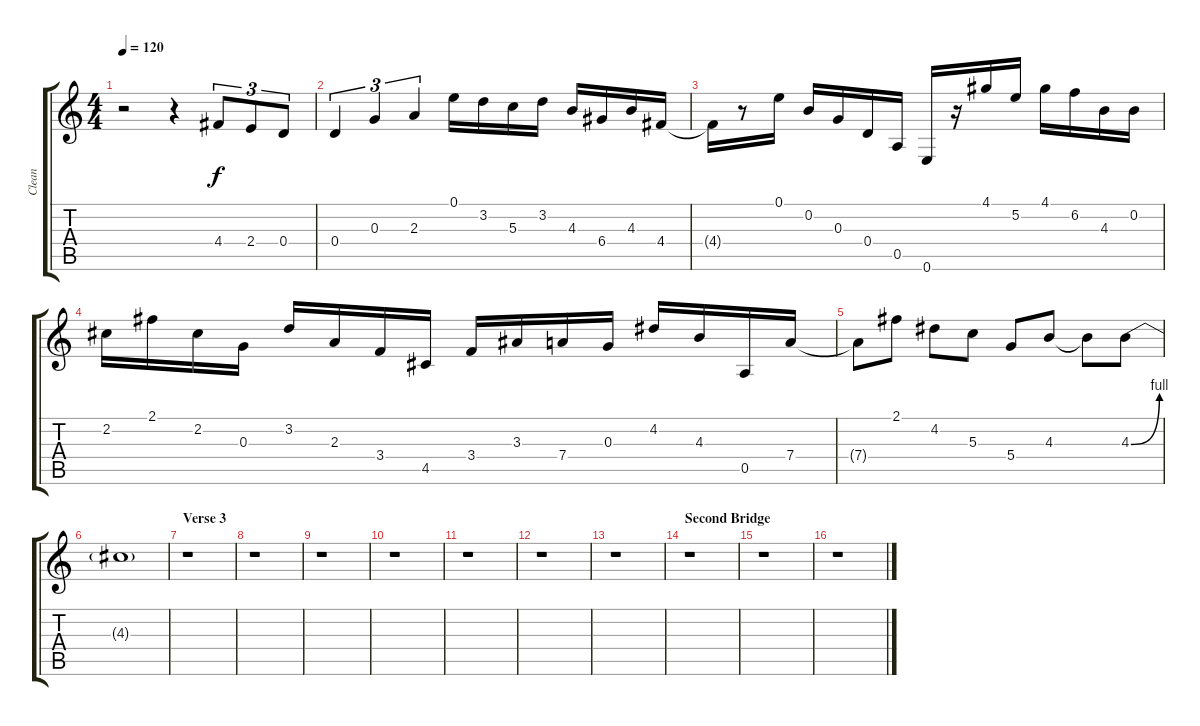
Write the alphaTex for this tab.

\track ("Clean" "Clean") {instrument electricguitarclean}
\staff {score tabs}
\tuning (E4 B3 G3 D3 A2 E2) {hide}
\ts (4 4)
\tempo 120
\clef g2
\ks c
r.2{dy f} r.4 4.4.8{tu (3 2)} 2.4.8{tu (3 2)} 0.4.8{tu (3 2)} |
0.4.4{tu (3 2)} 0.3.4{tu (3 2)} 2.3.4{tu (3 2)} 0.1.16 3.2.16 5.3.16 3.2.16 4.3.16 6.4.16 4.3.16 4.4.16 |
4.4{t}.16 r.8 0.1.16 0.2.16 0.3.16 0.4.16 0.5.16 0.6.16 r.16 4.1.16 5.2.16 4.1.16 6.2.16 4.3.16 0.2.16 |
2.2.16 2.1.16 2.2.16 0.3.16 3.2.16 2.3.16 3.4.16 4.5.16 3.4.16 3.3.16 7.4.16 0.3.16 4.2.16 4.3.16 0.5.16 7.4.16 |
7.4{t}.8 2.1.8 4.2.8 5.3.8 5.4.8 4.3.8 4.3{t}.8 4.3{be (bend 0 0 60 4)}.8 |
4.3{t}.1 |
\section ("" "Verse 3")
r.1 |
r.1 |
r.1 |
r.1 |
r.1 |
r.1 |
r.1 |
\section ("" "Second Bridge")
r.1 |
r.1 |
r.1
